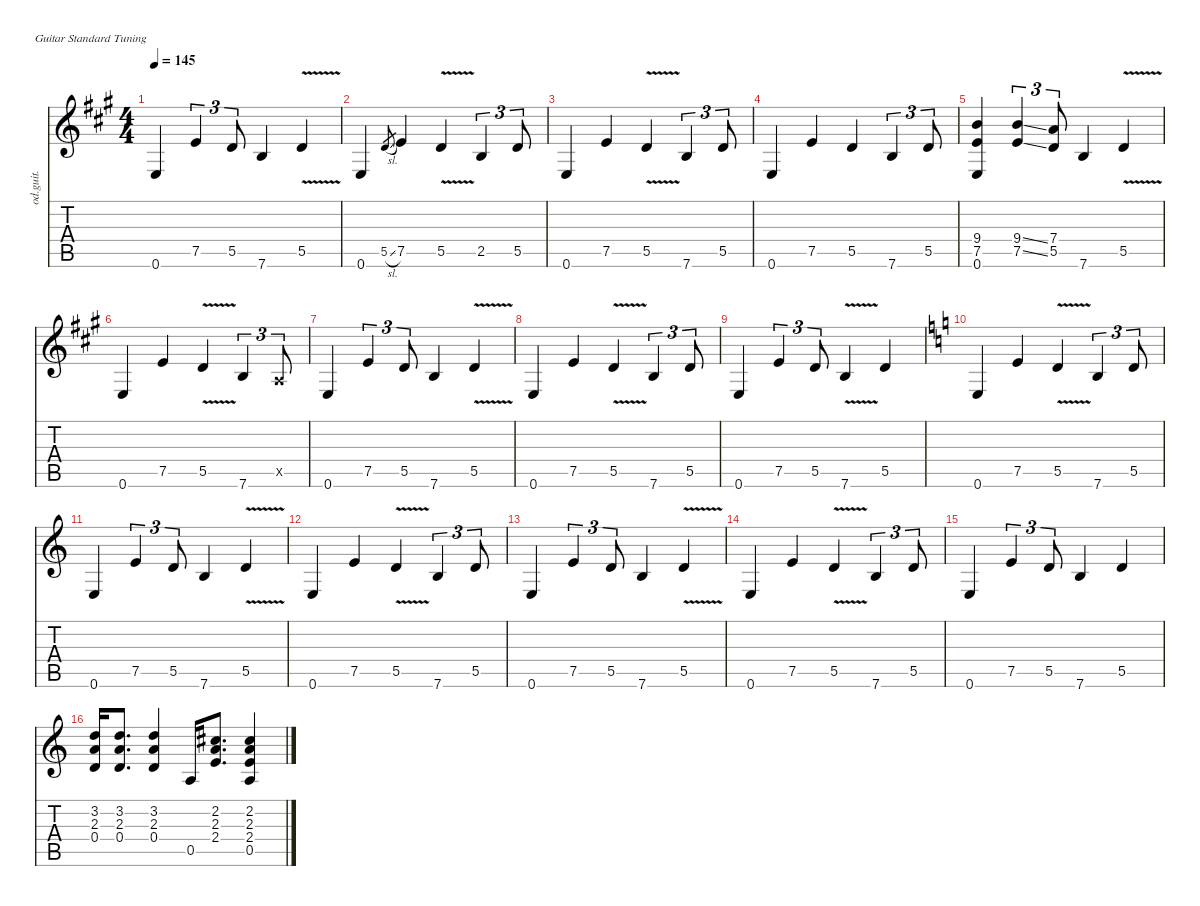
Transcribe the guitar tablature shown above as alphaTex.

\defaultSystemsLayout 4
\hideDynamics
\bracketExtendMode nobrackets
\otherSystemsTrackNameOrientation horizontal
\track ("Guitar (Page)" "od.guit.") {instrument overdrivenguitar}
\staff {score tabs}
\tuning (E4 B3 G3 D3 A2 E2)
\ts (4 4)
\tempo 145
\clef g2
\ks a
0.6{acc forcenatural}.4{dy f beam Up} 7.5{acc forcenatural}.4{tu (3 2) beam Up} 5.5{acc forcenatural}.8{tu (3 2) beam Up} 7.6{acc forcenatural}.4{beam Up} 5.5{v acc forcenatural}.4{beam Up} |
0.6{acc forcenatural}.4{beam Up} 5.5{sl acc forcenatural}.8{gr dy mf beam Up} 7.5{acc forcenatural}.4{dy f beam Up} 5.5{v acc forcenatural}.4{beam Up} 2.5{acc forcenatural}.4{tu (3 2) beam Up} 5.5{acc forcenatural}.8{tu (3 2) beam Up} |
0.6{acc forcenatural}.4{beam Up} 7.5{acc forcenatural}.4{beam Up} 5.5{v acc forcenatural}.4{beam Up} 7.6{acc forcenatural}.4{tu (3 2) beam Up} 5.5{acc forcenatural}.8{tu (3 2) beam Up} |
0.6{acc forcenatural}.4{beam Up} 7.5{acc forcenatural}.4{beam Up} 5.5{acc forcenatural}.4{beam Up} 7.6{acc forcenatural}.4{tu (3 2) beam Up} 5.5{acc forcenatural}.8{tu (3 2) beam Up} |
(9.4{acc forcenatural} 7.5{acc forcenatural} 0.6{acc forcenatural}).4{beam Up} (9.4{ss acc forcenatural} 7.5{ss acc forcenatural}).4{tu (3 2) beam Up} (7.4{acc forcenatural} 5.5{acc forcenatural}).8{tu (3 2) beam Up} 7.6{acc forcenatural}.4{beam Up} 5.5{v acc forcenatural}.4{beam Up} |
0.6{acc forcenatural}.4{beam Up} 7.5{acc forcenatural}.4{beam Up} 5.5{v acc forcenatural}.4{beam Up} 7.6{acc forcenatural}.4{tu (3 2) beam Up} 0.5{x acc forcenatural}.8{tu (3 2) beam Up} |
0.6{acc forcenatural}.4{beam Up} 7.5{acc forcenatural}.4{tu (3 2) beam Up} 5.5{acc forcenatural}.8{tu (3 2) beam Up} 7.6{acc forcenatural}.4{beam Up} 5.5{v acc forcenatural}.4{beam Up} |
0.6{acc forcenatural}.4{beam Up} 7.5{acc forcenatural}.4{beam Up} 5.5{v acc forcenatural}.4{beam Up} 7.6{acc forcenatural}.4{tu (3 2) beam Up} 5.5{acc forcenatural}.8{tu (3 2) beam Up} |
0.6{acc forcenatural}.4{beam Up} 7.5{acc forcenatural}.4{tu (3 2) beam Up} 5.5{acc forcenatural}.8{tu (3 2) beam Up} 7.6{v acc forcenatural}.4{beam Up} 5.5{acc forcenatural}.4{beam Up} |
\ks c
0.6.4{beam Up} 7.5.4{beam Up} 5.5{v}.4{beam Up} 7.6.4{tu (3 2) beam Up} 5.5.8{tu (3 2) beam Up} |
0.6.4{beam Up} 7.5.4{tu (3 2) beam Up} 5.5.8{tu (3 2) beam Up} 7.6.4{beam Up} 5.5{v}.4{beam Up} |
0.6.4{beam Up} 7.5.4{beam Up} 5.5{v}.4{beam Up} 7.6.4{tu (3 2) beam Up} 5.5.8{tu (3 2) beam Up} |
0.6.4{beam Up} 7.5.4{tu (3 2) beam Up} 5.5.8{tu (3 2) beam Up} 7.6.4{beam Up} 5.5{v}.4{beam Up} |
0.6.4{beam Up} 7.5.4{beam Up} 5.5{v}.4{beam Up} 7.6.4{tu (3 2) beam Up} 5.5.8{tu (3 2) beam Up} |
0.6.4{beam Up} 7.5.4{tu (3 2) beam Up} 5.5.8{tu (3 2) beam Up} 7.6.4{beam Up} 5.5.4{beam Up} |
(3.2 2.3 0.4).16{beam Up} (3.2 2.3 0.4).8{d beam Up} (3.2 2.3 0.4).4{beam Up} 0.5.16{beam Up} (2.2{acc #} 2.3 2.4).8{d beam Up} (2.2{acc #} 2.3 2.4 0.5).4{beam Up}
